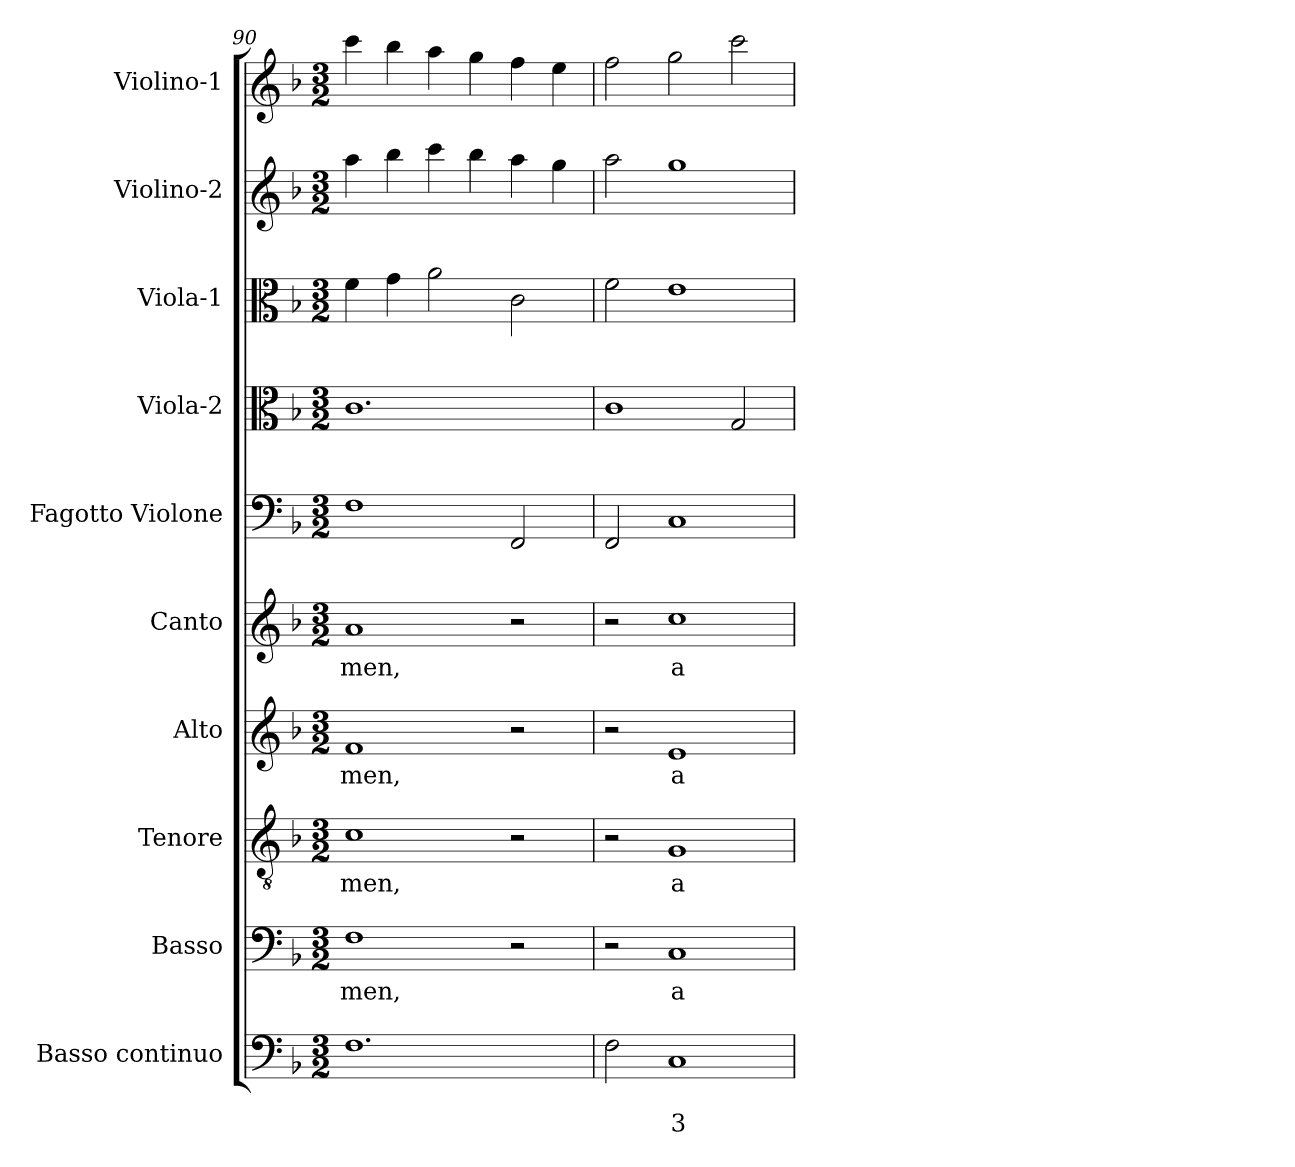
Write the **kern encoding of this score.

**kern	**text	**text	**kern	**text	**kern	**text	**kern	**text	**kern	**text	**kern	**kern	**kern	**kern	**kern
*part10	*part10	*part10	*part9	*part9	*part8	*part8	*part7	*part7	*part6	*part6	*part5	*part4	*part3	*part2	*part1
*staff10	*staff10	*staff10	*staff9	*staff9	*staff8	*staff8	*staff7	*staff7	*staff6	*staff6	*staff5	*staff4	*staff3	*staff2	*staff1
*I"Basso continuo	*	*	*I"Basso	*	*I"Tenore	*	*I"Alto	*	*I"Canto	*	*I"Fagotto Violone	*I"Viola-2	*I"Viola-1	*I"Violino-2	*I"Violino-1
*I'BC	*	*	*I'B	*	*I'T	*	*I'A	*	*I'C	*	*I'Fg	*I'Va2	*I'Va1	*I'Vi2	*I'Vi1
*clefF4	*	*	*clefF4	*	*clefGv2	*	*clefG2	*	*clefG2	*	*clefF4	*clefC3	*clefC3	*clefG2	*clefG2
*k[b-]	*	*	*k[b-]	*	*k[b-]	*	*k[b-]	*	*k[b-]	*	*k[b-]	*k[b-]	*k[b-]	*k[b-]	*k[b-]
*F:	*	*	*F:	*	*F:	*	*F:	*	*F:	*	*F:	*F:	*F:	*F:	*F:
*M3/2	*	*	*M3/2	*	*M3/2	*	*M3/2	*	*M3/2	*	*M3/2	*M3/2	*M3/2	*M3/2	*M3/2
=90	=90	=90	=90	=90	=90	=90	=90	=90	=90	=90	=90	=90	=90	=90	=90
!	!	!	!	!LO:LY:b	!	!	!	!	!	!	!	!	!	!	!
!	!	!	!	!	!	!LO:LY:b	!	!	!	!	!	!	!	!	!
!	!	!	!	!	!	!	!	!LO:LY:b	!	!	!	!	!	!	!
!	!	!	!	!	!	!	!	!	!	!LO:LY:b	!	!	!	!	!
1.F	.	.	1F	-men,	1c	-men,	1f	-men,	1a	-men,	1F	1.c	4f\	4aa\	4ccc\
.	.	.	.	.	.	.	.	.	.	.	.	.	4g\	4bb-\	4bb-\
.	.	.	.	.	.	.	.	.	.	.	.	.	2a\	4ccc\	4aa\
.	.	.	.	.	.	.	.	.	.	.	.	.	.	4bb-\	4gg\
.	.	.	2r	.	2r	.	2r	.	2r	.	2FF/	.	2c\	4aa\	4ff\
.	.	.	.	.	.	.	.	.	.	.	.	.	.	4gg\	4ee\
=91	=91	=91	=91	=91	=91	=91	=91	=91	=91	=91	=91	=91	=91	=91	=91
2F\	.	.	2r	.	2r	.	2r	.	2r	.	2FF/	1c	2f\	2aa\	2ff\
!	!	!LO:LY:b	!	!	!	!	!	!	!	!	!	!	!	!	!
!	!	!	!	!LO:LY:b	!	!	!	!	!	!	!	!	!	!	!
!	!	!	!	!	!	!LO:LY:b	!	!	!	!	!	!	!	!	!
!	!	!	!	!	!	!	!	!LO:LY:b	!	!	!	!	!	!	!
!	!	!	!	!	!	!	!	!	!	!LO:LY:b	!	!	!	!	!
1C	.	3	1C	a-	1G	a-	1e	a-	1cc	a-	1C	.	1e	1gg	2gg\
.	.	.	.	.	.	.	.	.	.	.	.	2G/	.	.	2ccc\
=	=	=	=	=	=	=	=	=	=	=	=	=	=	=	=
*-	*-	*-	*-	*-	*-	*-	*-	*-	*-	*-	*-	*-	*-	*-	*-
